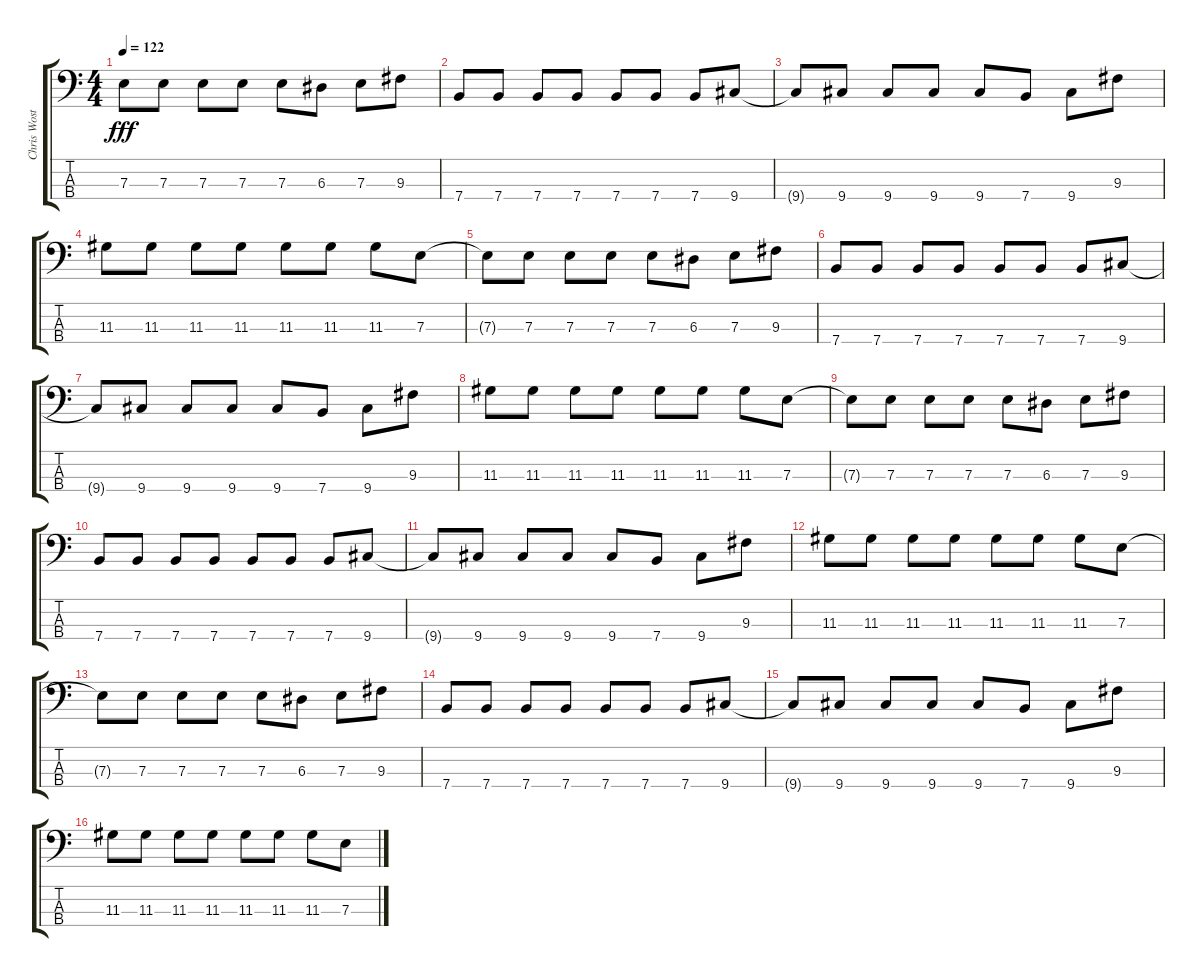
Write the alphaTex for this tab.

\track ("Chris Wostenholme" "Chris Wost") {instrument electricbassfinger}
\staff {score tabs}
\tuning (G2 D2 A1 E1) {hide}
\ts (4 4)
\tempo 122
\clef f4
\ks c
7.3{t}.8{dy fff} 7.3.8 7.3.8 7.3.8 7.3.8 6.3.8 7.3.8 9.3.8 |
7.4.8 7.4.8 7.4.8 7.4.8 7.4.8 7.4.8 7.4.8 9.4.8 |
9.4{t}.8 9.4.8 9.4.8 9.4.8 9.4.8 7.4.8 9.4.8 9.3.8 |
11.3.8 11.3.8 11.3.8 11.3.8 11.3.8 11.3.8 11.3.8 7.3.8 |
7.3{t}.8 7.3.8 7.3.8 7.3.8 7.3.8 6.3.8 7.3.8 9.3.8 |
7.4.8 7.4.8 7.4.8 7.4.8 7.4.8 7.4.8 7.4.8 9.4.8 |
9.4{t}.8 9.4.8 9.4.8 9.4.8 9.4.8 7.4.8 9.4.8 9.3.8 |
11.3.8 11.3.8 11.3.8 11.3.8 11.3.8 11.3.8 11.3.8 7.3.8 |
7.3{t}.8 7.3.8 7.3.8 7.3.8 7.3.8 6.3.8 7.3.8 9.3.8 |
7.4.8 7.4.8 7.4.8 7.4.8 7.4.8 7.4.8 7.4.8 9.4.8 |
9.4{t}.8 9.4.8 9.4.8 9.4.8 9.4.8 7.4.8 9.4.8 9.3.8 |
11.3.8 11.3.8 11.3.8 11.3.8 11.3.8 11.3.8 11.3.8 7.3.8 |
7.3{t}.8 7.3.8 7.3.8 7.3.8 7.3.8 6.3.8 7.3.8 9.3.8 |
7.4.8 7.4.8 7.4.8 7.4.8 7.4.8 7.4.8 7.4.8 9.4.8 |
9.4{t}.8 9.4.8 9.4.8 9.4.8 9.4.8 7.4.8 9.4.8 9.3.8 |
11.3.8 11.3.8 11.3.8 11.3.8 11.3.8 11.3.8 11.3.8 7.3.8
